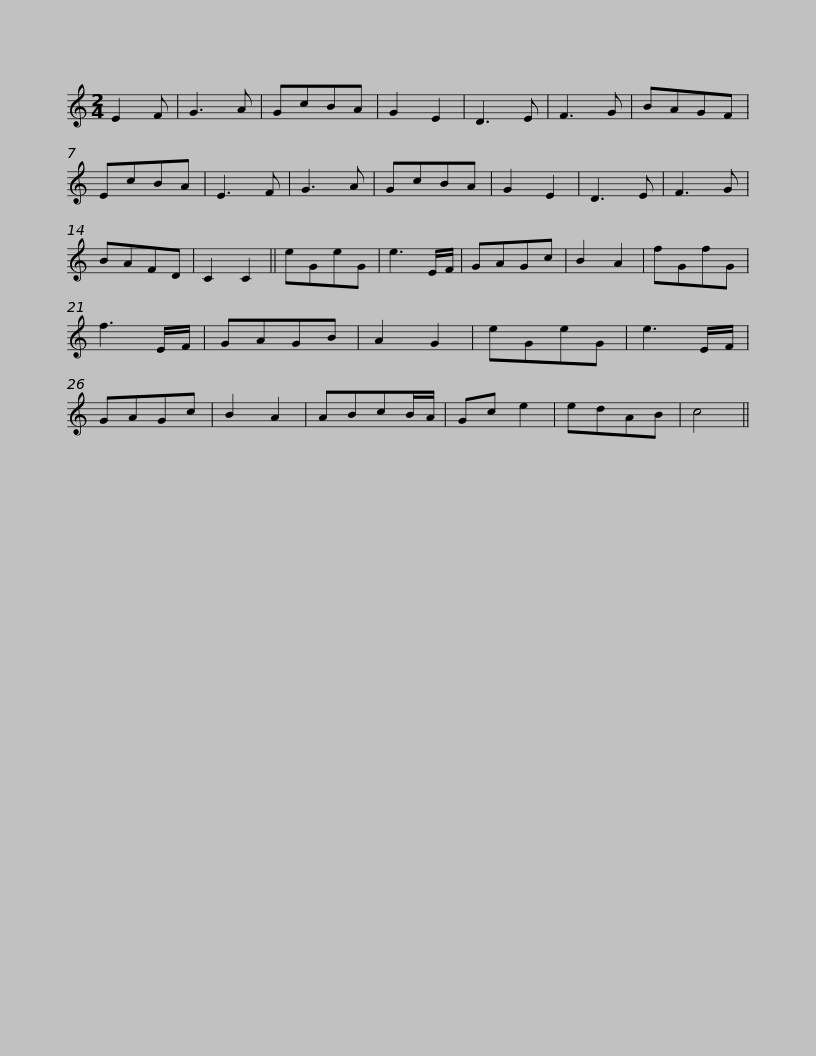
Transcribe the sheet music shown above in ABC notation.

X:1
L:1/8
M:2/4
I:linebreak $
K:C
V:1 treble
V:1
 E2 F | G3 A | GcBA | G2 E2 | D3 E | %5
 F3 G | BAGF | EcBA | E3 F | G3 A | %10
 GcBA | G2 E2 | D3 E |$ F3 G | BAFD | %15
 C2 C2 || eGeG | e3 E/F/ | GAGc | B2 A2 | %20
 fGfG | f3 E/F/ | GAGB | A2 G2 | eGeG | %25
 e3 E/F/ |$ GAGc | B2 A2 | ABcB/A/ | Gc e2 | %30
 edAB | c4 || %32
